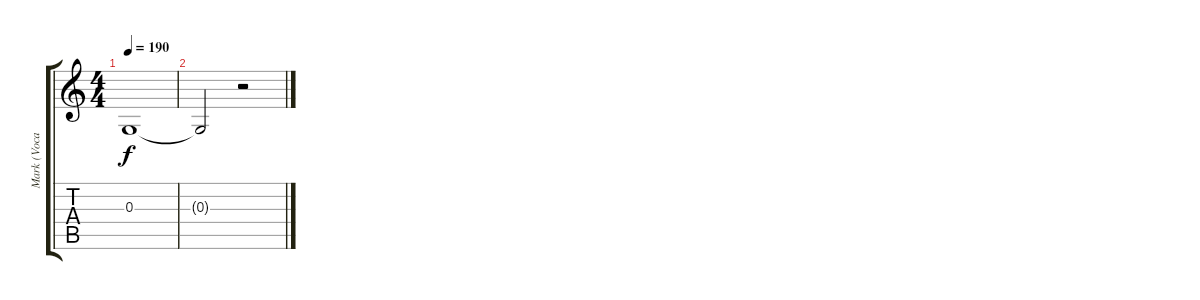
\track ("Mark (Vocals)" "Mark (Voca") {instrument tenorsax}
\staff {score tabs}
\tuning (E4 B3 G3 D3 A2 E2) {hide}
\ts (4 4)
\tempo 190
\clef g2
\ks c
0.3.1{dy f} |
0.3{t}.2 r.2
